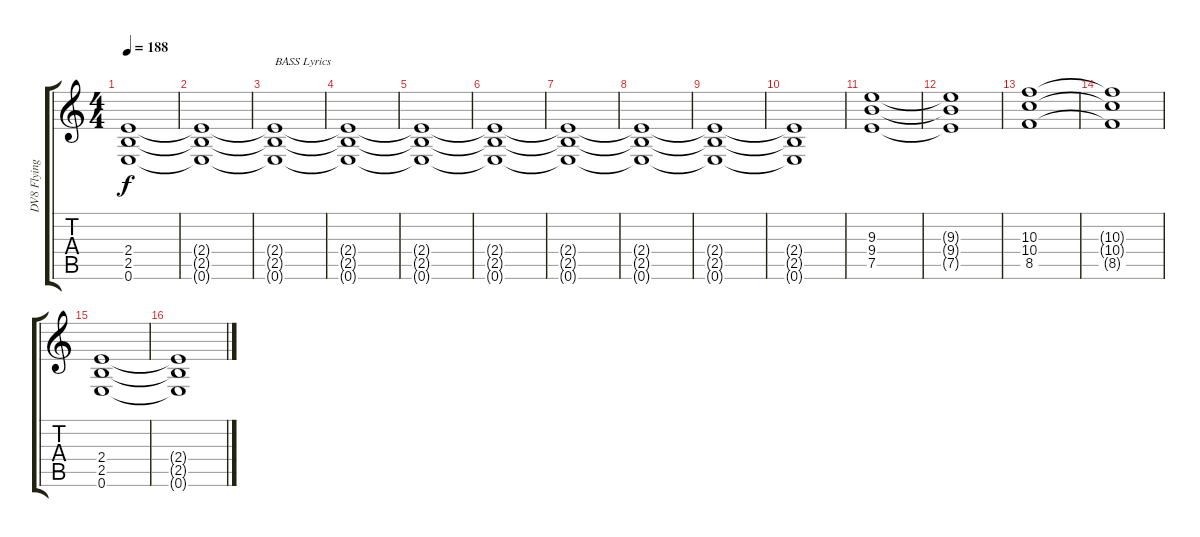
\track ("DV8 Flying V ESP" "DV8 Flying") {instrument distortionguitar}
\staff {score tabs}
\tuning (E4 B3 G3 D3 A2 E2) {hide}
\ts (4 4)
\tempo 188
\clef g2
\ks c
(2.4{t} 2.5{t} 0.6{t}).1{dy f} |
(2.4{t} 2.5{t} 0.6{t}).1 |
(2.4{t} 2.5{t} 0.6{t}).1{txt "BASS Lyrics" volume 1} |
(2.4{t} 2.5{t} 0.6{t}).1 |
(2.4{t} 2.5{t} 0.6{t}).1 |
(2.4{t} 2.5{t} 0.6{t}).1 |
(2.4{t} 2.5{t} 0.6{t}).1 |
(2.4{t} 2.5{t} 0.6{t}).1 |
(2.4{t} 2.5{t} 0.6{t}).1 |
(2.4{t} 2.5{t} 0.6{t}).1 |
(9.3 9.4 7.5).1{volume 15} |
(9.3{t} 9.4{t} 7.5{t}).1 |
(10.3 10.4 8.5).1 |
(10.3{t} 10.4{t} 8.5{t}).1 |
(2.4 2.5 0.6).1{volume 15} |
(2.4{t} 2.5{t} 0.6{t}).1
